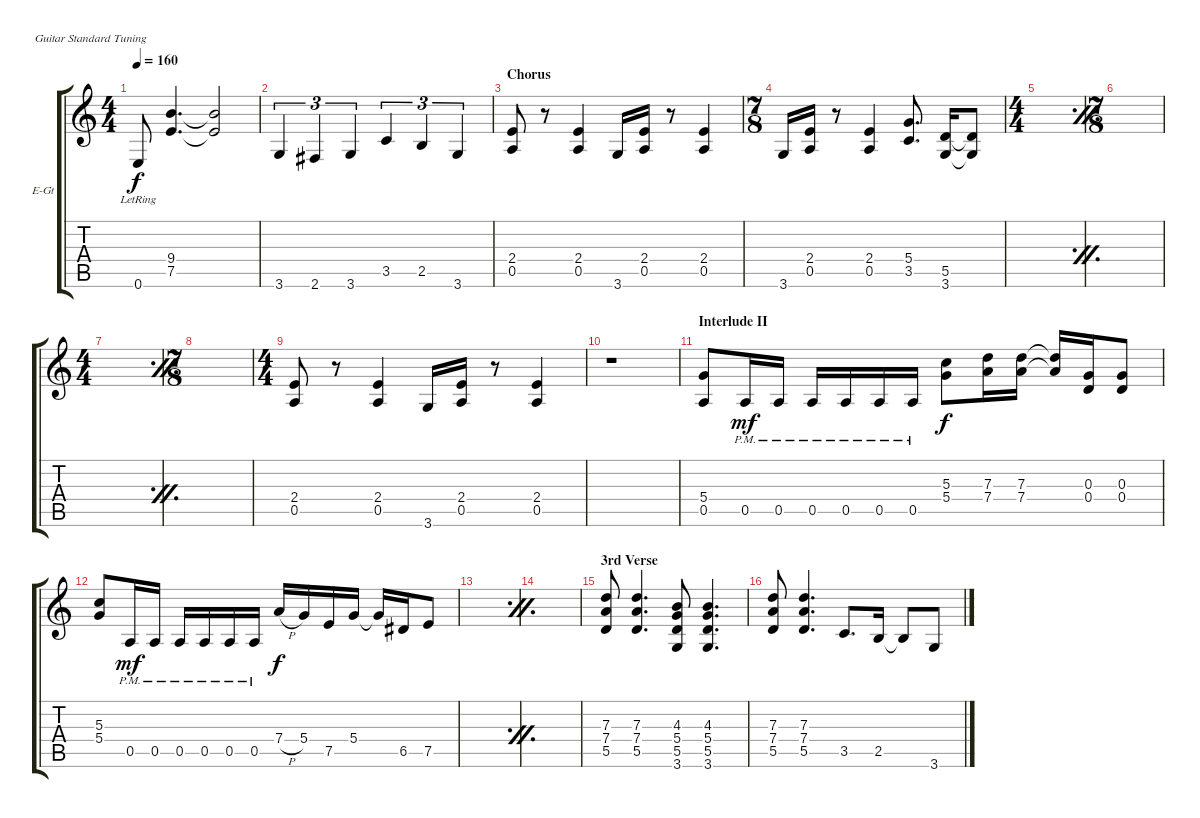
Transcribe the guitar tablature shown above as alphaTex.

\bracketExtendMode groupsimilarinstruments
\firstSystemTrackNameOrientation horizontal
\otherSystemsTrackNameOrientation horizontal
\track ("Gtr. II Rhytm" "E-Gt") {instrument overdrivenguitar}
\staff {score tabs}
\tuning (E4 B3 G3 D3 A2 E2)
\ts (4 4)
\tempo 160
\clef g2
\ks c
0.6{lr}.8{dy f} (9.4 7.5).4{d} (9.4{t} 7.5{t}).2 |
3.6.4{tu (3 2)} 2.6.4{tu (3 2)} 3.6.4{tu (3 2)} 3.5.4{tu (3 2)} 2.5.4{tu (3 2)} 3.6.4{tu (3 2)} |
\section ("" "Chorus")
(2.4 0.5).8 r.8 (2.4 0.5).4 3.6.16 (2.4 0.5).16 r.8 (2.4 0.5).4 |
\ts (7 8)
\beaming (8 3 2 2)
3.6.16 (2.4 0.5).16 r.8 (2.4 0.5).4 (5.4 3.5).8{d} (5.5 3.6).16 (5.5{t} 3.6{t}).8 |
\ts (4 4)
\beaming (8 2 2 2 2)
\simile firstofdouble
|
\ts (7 8)
\beaming (8 3 2 2)
\simile secondofdouble
|
\ts (4 4)
\beaming (8 2 2 2 2)
\simile firstofdouble
|
\ts (7 8)
\beaming (8 3 2 2)
\simile secondofdouble
|
\ts (4 4)
\beaming (8 2 2 2 2)
\simile none
(2.4 0.5).8 r.8 (2.4 0.5).4 3.6.16 (2.4 0.5).16 r.8 (2.4 0.5).4 |
r.1 |
\section ("" "Interlude II")
(5.4 0.5).8 0.5{pm}.16{dy mf} 0.5{pm}.16 0.5{pm}.16 0.5{pm}.16 0.5{pm}.16 0.5{pm}.16 (5.3 5.4).8{dy f} (7.3 7.4).16 (7.3 7.4).16 (7.3{t} 7.4{t}).16 (0.3 0.4).16 (0.3 0.4).8 |
(5.3 5.4).8 0.5{pm}.16{dy mf} 0.5{pm}.16 0.5{pm}.16 0.5{pm}.16 0.5{pm}.16 0.5{pm}.16 7.4{h}.16{dy f} 5.4.16 7.5.16 5.4.16 5.4{t}.16 6.5.16 7.5.8 |
\simile firstofdouble
|
\simile secondofdouble
|
\section ("" "3rd Verse")
\simile none
(7.3 7.4 5.5).8 (7.3 7.4 5.5).4{d} (4.3 5.4 5.5 3.6).8 (4.3 5.4 5.5 3.6).4{d} |
(7.3 7.4 5.5).8 (7.3 7.4 5.5).4{d} 3.5.8{d} 2.5.16 2.5{t}.8 3.6.8
